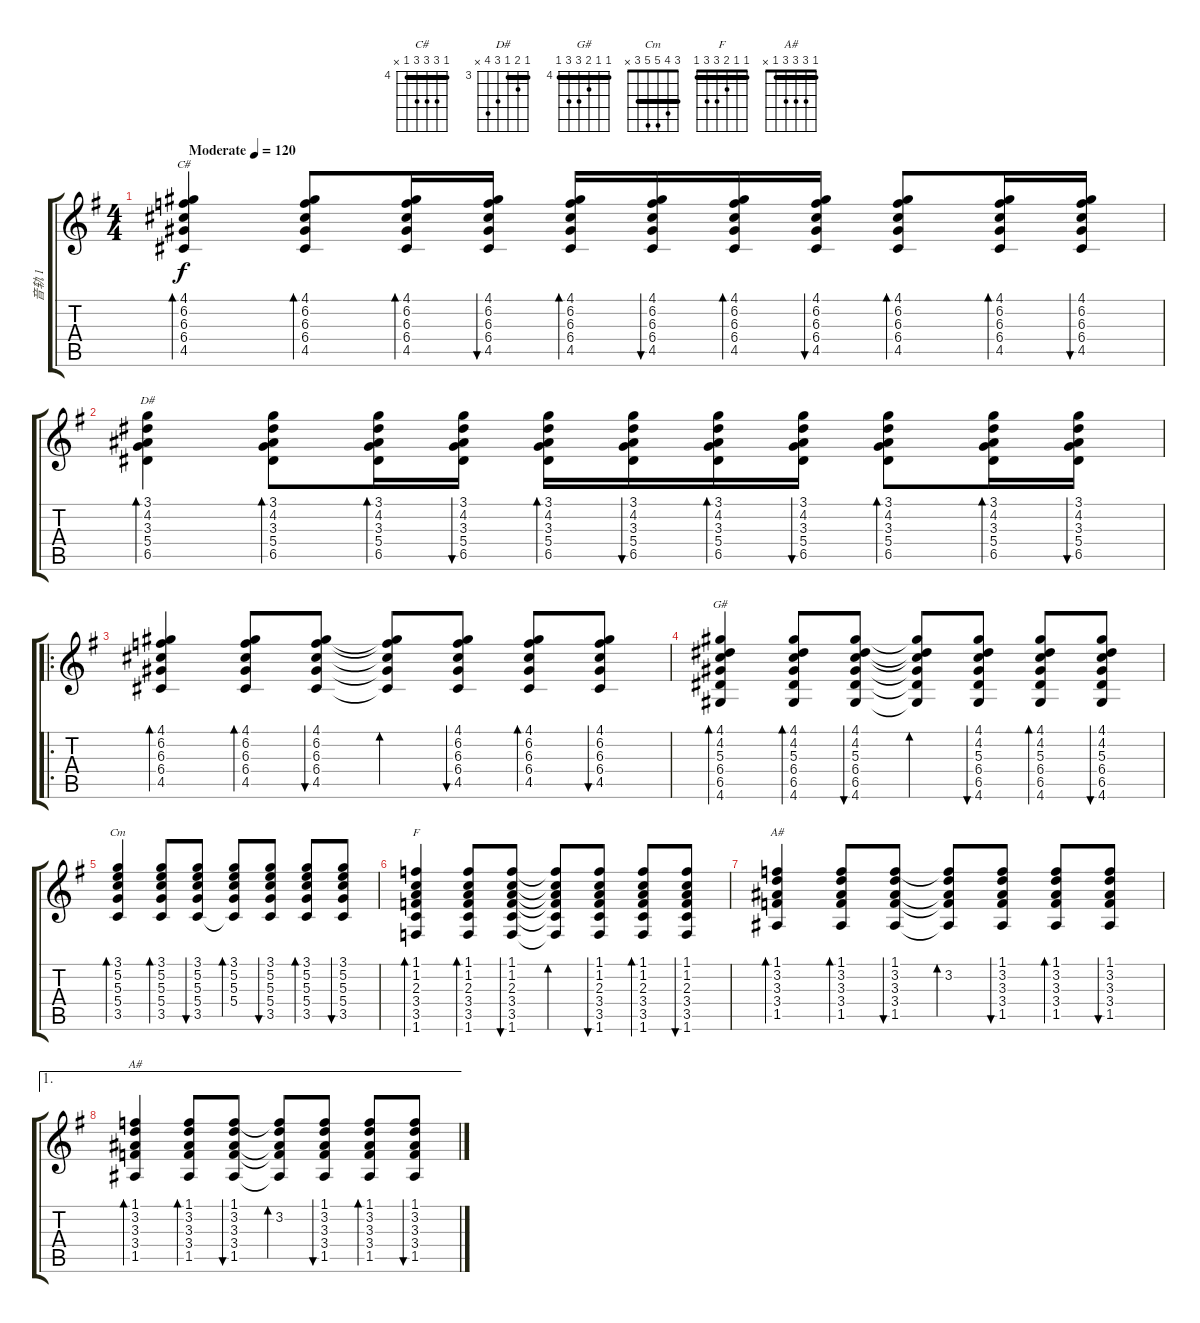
\track ("音轨 1" "音轨 1") {instrument acousticguitarsteel}
\staff {score tabs}
\tuning (E4 B3 G3 D3 A2 E2) {hide}
\chord ("C#" 4 6 6 6 4 x) {firstfret 4 barre 4}
\chord ("D#" 3 4 3 5 6 x) {firstfret 3 barre 3}
\chord ("G#" 4 4 5 6 6 4) {firstfret 4 barre 4}
\chord ("Cm" 3 4 5 5 3 x) {barre 3}
\chord ("F" 1 1 2 3 3 1) {barre 1}
\chord ("A#" 1 2 3 3 1 x) {barre 1}
\chord ("A#" 1 3 3 3 1 x) {barre 1}
\ts (4 4)
\tempo (120 "Moderate")
\clef g2
\ks g
(4.1 6.2 6.3 6.4 4.5).4{bd 30 ch "C#" dy f instrument acousticguitarsteel} (4.1 6.2 6.3 6.4 4.5).8{bd 60} (4.1 6.2 6.3 6.4 4.5).16{bd 60} (4.1 6.2 6.3 6.4 4.5).16{bu 60} (4.1 6.2 6.3 6.4 4.5).16{bd 60} (4.1 6.2 6.3 6.4 4.5).16{bu 60} (4.1 6.2 6.3 6.4 4.5).16{bd 60} (4.1 6.2 6.3 6.4 4.5).16{bu 60} (4.1 6.2 6.3 6.4 4.5).8{bd 60} (4.1 6.2 6.3 6.4 4.5).16{bd 60} (4.1 6.2 6.3 6.4 4.5).16{bu 60} |
(3.1 4.2 3.3 5.4 6.5).4{bd 60 ch "D#"} (3.1 4.2 3.3 5.4 6.5).8{bd 60} (3.1 4.2 3.3 5.4 6.5).16{bd 60} (3.1 4.2 3.3 5.4 6.5).16{bu 60} (3.1 4.2 3.3 5.4 6.5).16{bd 60} (3.1 4.2 3.3 5.4 6.5).16{bu 60} (3.1 4.2 3.3 5.4 6.5).16{bd 60} (3.1 4.2 3.3 5.4 6.5).16{bu 60} (3.1 4.2 3.3 5.4 6.5).8{bd 60} (3.1 4.2 3.3 5.4 6.5).16{bd 60} (3.1 4.2 3.3 5.4 6.5).16{bu 60} |
\ro
(4.1 6.2 6.3 6.4 4.5).4{bd 30 txt ""} (4.1 6.2 6.3 6.4 4.5).8{bd 60} (4.1 6.2 6.3 6.4 4.5).8{bu 60} (4.1{t} 6.2{t} 6.3{t} 6.4{t} 4.5{t}).8{bd 60} (4.1 6.2 6.3 6.4 4.5).8{bu 60} (4.1 6.2 6.3 6.4 4.5).8{bd 60} (4.1 6.2 6.3 6.4 4.5).8{bu 60} |
(4.1 4.2 5.3 6.4 6.5 4.6).4{bd 60 ch "G#"} (4.1 4.2 5.3 6.4 6.5 4.6).8{bd 60} (4.1 4.2 5.3 6.4 6.5 4.6).8{bu 60} (4.1{t} 4.2{t} 5.3{t} 6.4{t} 6.5{t} 4.6{t}).8{bd 60} (4.1 4.2 5.3 6.4 6.5 4.6).8{bu 60} (4.1 4.2 5.3 6.4 6.5 4.6).8{bd 60} (4.1 4.2 5.3 6.4 6.5 4.6).8{bu 60} |
(3.1 5.2 5.3 5.4 3.5).4{bd 60 ch "Cm"} (3.1 5.2 5.3 5.4 3.5).8{bd 60} (3.1 5.2 5.3 5.4 3.5).8{bu 60} (3.1 5.2 5.3 5.4 3.5{t}).8{bd 60} (3.1 5.2 5.3 5.4 3.5).8{bu 60} (3.1 5.2 5.3 5.4 3.5).8{bd 60} (3.1 5.2 5.3 5.4 3.5).8{bu 60} |
(1.1 1.2 2.3 3.4 3.5 1.6).4{bd 60 ch "F"} (1.1 1.2 2.3 3.4 3.5 1.6).8{bd 60} (1.1 1.2 2.3 3.4 3.5 1.6).8{bu 60} (1.1{t} 1.2{t} 2.3{t} 3.4{t} 3.5{t} 1.6{t}).8{bd 60} (1.1 1.2 2.3 3.4 3.5 1.6).8{bu 60} (1.1 1.2 2.3 3.4 3.5 1.6).8{bd 60} (1.1 1.2 2.3 3.4 3.5 1.6).8{bu 60} |
(1.1 3.2 3.3 3.4 1.5).4{bd 60 ch "A#"} (1.1 3.2 3.3 3.4 1.5).8{bd 60} (1.1 3.2 3.3 3.4 1.5).8{bu 60} (1.1{t} 3.2 3.3{t} 3.4{t} 1.5{t}).8{bd 60} (1.1 3.2 3.3 3.4 1.5).8{bu 60} (1.1 3.2 3.3 3.4 1.5).8{bd 60} (1.1 3.2 3.3 3.4 1.5).8{bu 60} |
\ae 1
(1.1 3.2 3.3 3.4 1.5).4{bd 60 ch "A#"} (1.1 3.2 3.3 3.4 1.5).8{bd 60} (1.1 3.2 3.3 3.4 1.5).8{bu 60} (1.1{t} 3.2 3.3{t} 3.4{t} 1.5{t}).8{bd 60} (1.1 3.2 3.3 3.4 1.5).8{bu 60} (1.1 3.2 3.3 3.4 1.5).8{bd 60} (1.1 3.2 3.3 3.4 1.5).8{bu 60}
